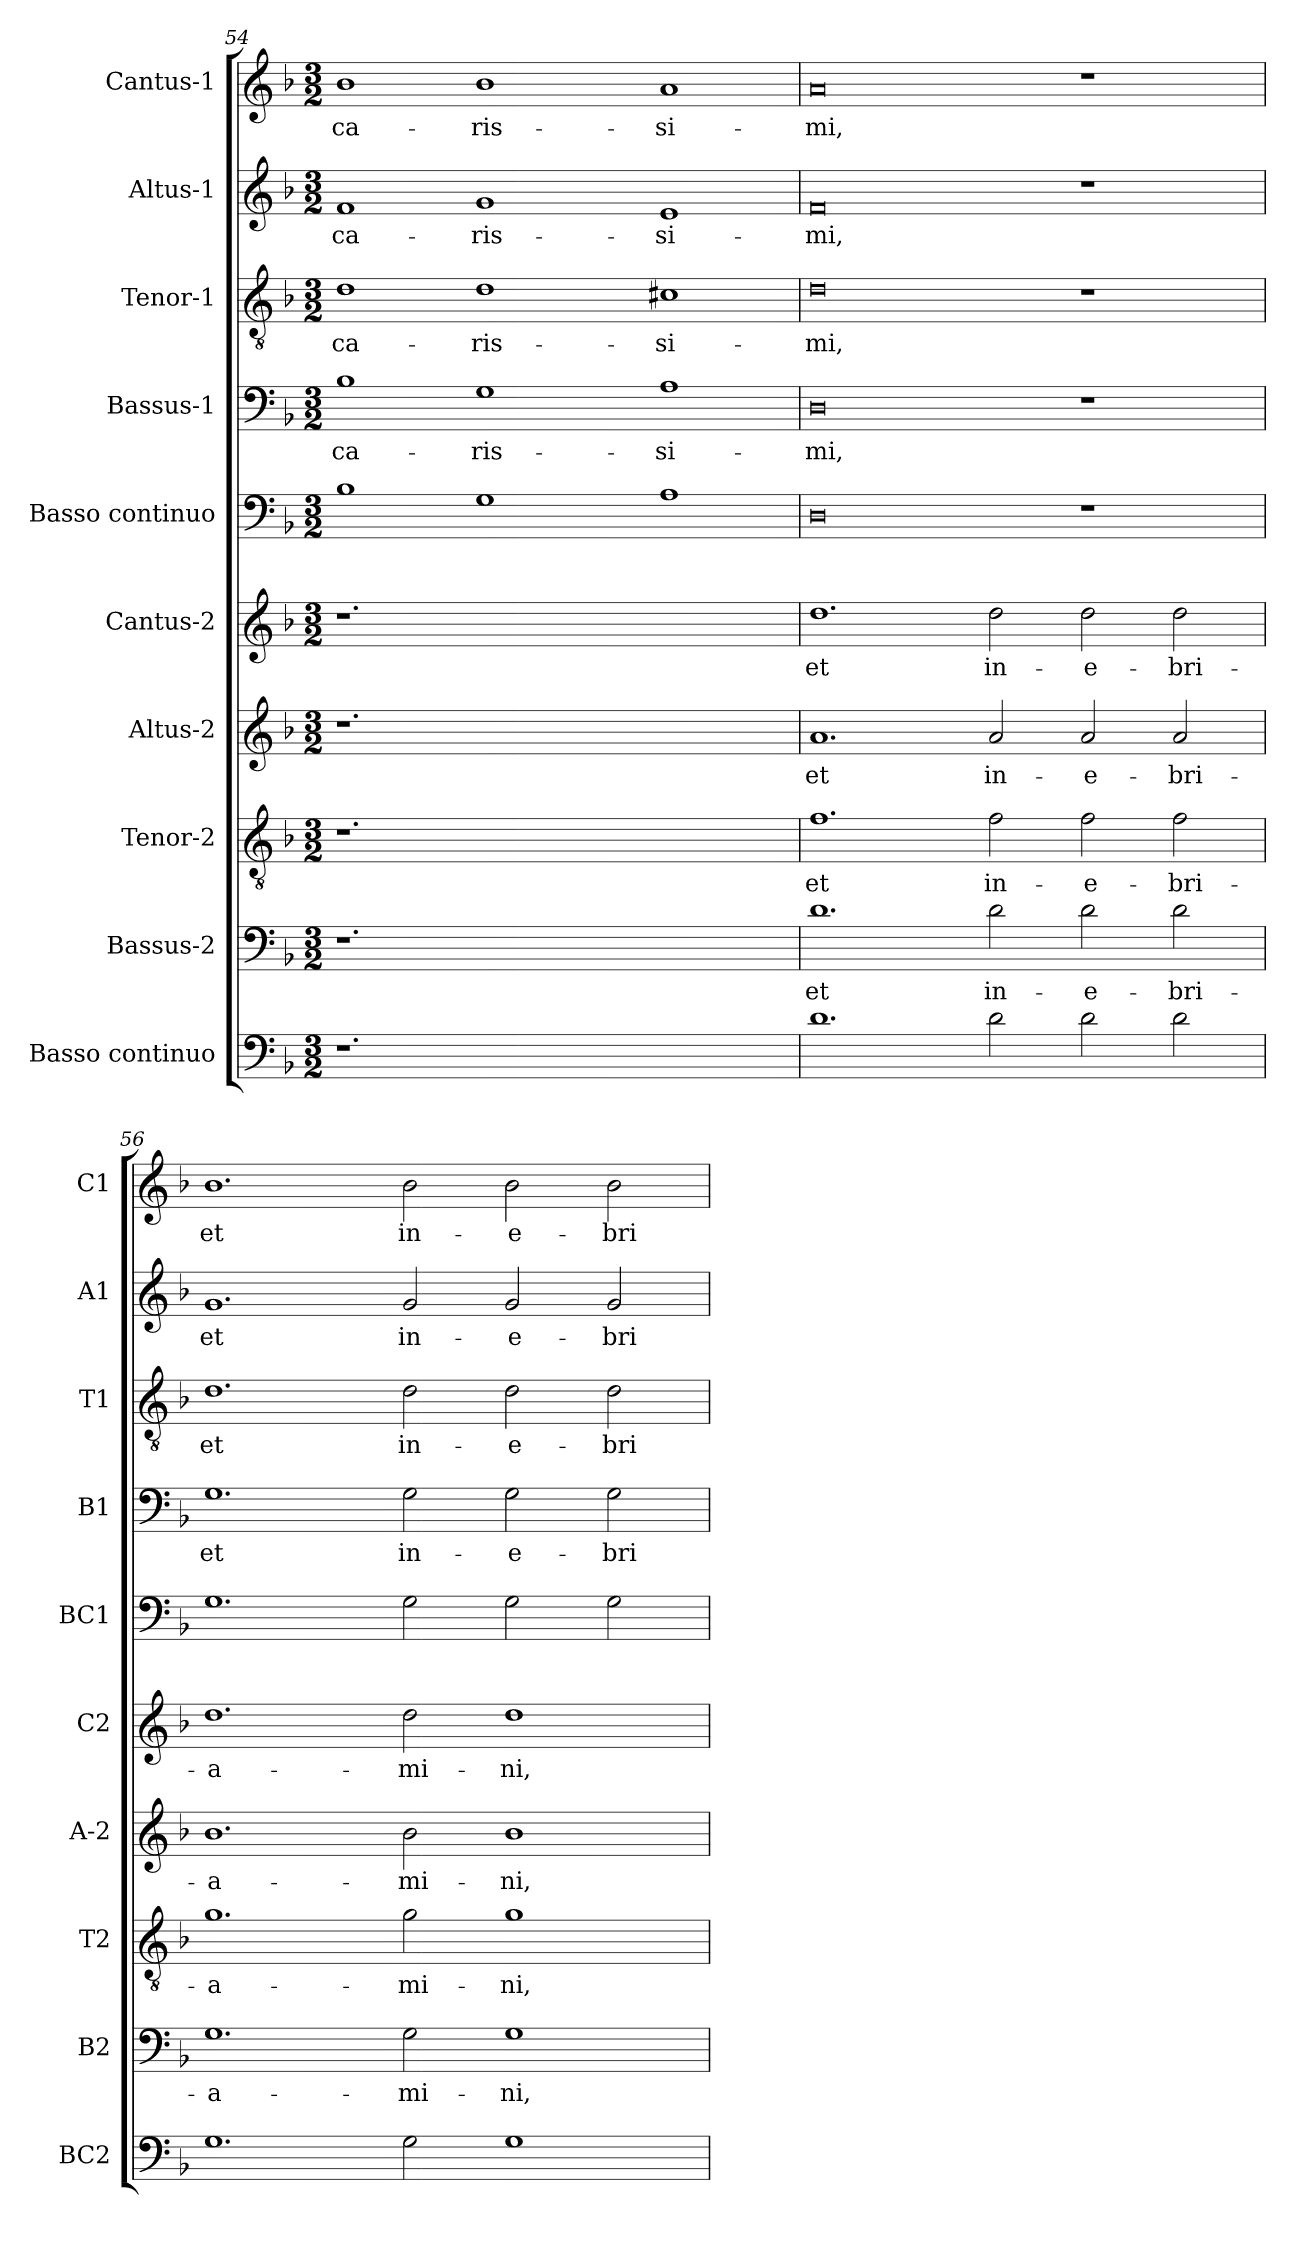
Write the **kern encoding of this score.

**kern	**kern	**text	**kern	**text	**kern	**text	**kern	**text	**kern	**kern	**text	**kern	**text	**kern	**text	**kern	**text
*part10	*part9	*part9	*part8	*part8	*part7	*part7	*part6	*part6	*part5	*part4	*part4	*part3	*part3	*part2	*part2	*part1	*part1
*staff10	*staff9	*staff9	*staff8	*staff8	*staff7	*staff7	*staff6	*staff6	*staff5	*staff4	*staff4	*staff3	*staff3	*staff2	*staff2	*staff1	*staff1
*I"Basso continuo	*I"Bassus-2	*	*I"Tenor-2	*	*I"Altus-2	*	*I"Cantus-2	*	*I"Basso continuo	*I"Bassus-1	*	*I"Tenor-1	*	*I"Altus-1	*	*I"Cantus-1	*
*I'BC2	*I'B2	*	*I'T2	*	*I'A-2	*	*I'C2	*	*I'BC1	*I'B1	*	*I'T1	*	*I'A1	*	*I'C1	*
*clefF4	*clefF4	*	*clefGv2	*	*clefG2	*	*clefG2	*	*clefF4	*clefF4	*	*clefGv2	*	*clefG2	*	*clefG2	*
*k[b-]	*k[b-]	*	*k[b-]	*	*k[b-]	*	*k[b-]	*	*k[b-]	*k[b-]	*	*k[b-]	*	*k[b-]	*	*k[b-]	*
*F:	*F:	*	*F:	*	*F:	*	*F:	*	*F:	*F:	*	*F:	*	*F:	*	*F:	*
*M3/2	*M3/2	*	*M3/2	*	*M3/2	*	*M3/2	*	*M3/2	*M3/2	*	*M3/2	*	*M3/2	*	*M3/2	*
=54	=54	=54	=54	=54	=54	=54	=54	=54	=54	=54	=54	=54	=54	=54	=54	=54	=54
!	!	!	!	!	!	!	!	!	!	!	!LO:LY:b	!	!LO:LY:b	!	!LO:LY:b	!	!LO:LY:b
1.r	1.r	.	1.r	.	1.r	.	1.r	.	1B-	1B-	ca-	1d	ca-	1f	ca-	1b-	ca-
!	!	!	!	!	!	!	!	!	!	!	!LO:LY:b	!	!LO:LY:b	!	!LO:LY:b	!	!LO:LY:b
.	.	.	.	.	.	.	.	.	1G	1G	-ris-	1d	-ris-	1g	-ris-	1b-	-ris-
1.ryy	1.ryy	.	1.ryy	.	1.ryy	.	1.ryy	.	.	.	.	.	.	.	.	.	.
!	!	!	!	!	!	!	!	!	!	!	!LO:LY:b	!	!LO:LY:b	!	!LO:LY:b	!	!LO:LY:b
.	.	.	.	.	.	.	.	.	1A	1A	-si-	1c#X	-si-	1e	-si-	1a	-si-
!!LO:PB:g=z
=55	=55	=55	=55	=55	=55	=55	=55	=55	=55	=55	=55	=55	=55	=55	=55	=55	=55
!	!	!LO:LY:b	!	!LO:LY:b	!	!LO:LY:b	!	!LO:LY:b	!	!	!LO:LY:b	!	!LO:LY:b	!	!LO:LY:b	!	!LO:LY:b
1.d	1.d	et	1.f	et	1.a	et	1.dd	et	0D	0D	-mi,	0d	-mi,	0f	-mi,	0a	-mi,
!	!	!LO:LY:b	!	!LO:LY:b	!	!LO:LY:b	!	!LO:LY:b	!	!	!	!	!	!	!	!	!
2d\	2d\	in-	2f\	in-	2a/	in-	2dd\	in-	.	.	.	.	.	.	.	.	.
!	!	!LO:LY:b	!	!LO:LY:b	!	!LO:LY:b	!	!LO:LY:b	!	!	!	!	!	!	!	!	!
2d\	2d\	-e-	2f\	-e-	2a/	-e-	2dd\	-e-	1r	1r	.	1r	.	1r	.	1r	.
!	!	!LO:LY:b	!	!LO:LY:b	!	!LO:LY:b	!	!LO:LY:b	!	!	!	!	!	!	!	!	!
2d\	2d\	-bri-	2f\	-bri-	2a/	-bri-	2dd\	-bri-	.	.	.	.	.	.	.	.	.
=56	=56	=56	=56	=56	=56	=56	=56	=56	=56	=56	=56	=56	=56	=56	=56	=56	=56
!	!	!LO:LY:b	!	!LO:LY:b	!	!LO:LY:b	!	!LO:LY:b	!	!	!LO:LY:b	!	!LO:LY:b	!	!LO:LY:b	!	!LO:LY:b
1.G	1.G	-a-	1.g	-a-	1.b-	-a-	1.dd	-a-	1.G	1.G	et	1.d	et	1.g	et	1.b-	et
!	!	!LO:LY:b	!	!LO:LY:b	!	!LO:LY:b	!	!LO:LY:b	!	!	!LO:LY:b	!	!LO:LY:b	!	!LO:LY:b	!	!LO:LY:b
2G\	2G\	-mi-	2g\	-mi-	2b-\	-mi-	2dd\	-mi-	2G\	2G\	in-	2d\	in-	2g/	in-	2b-\	in-
!	!	!LO:LY:b	!	!LO:LY:b	!	!LO:LY:b	!	!LO:LY:b	!	!	!LO:LY:b	!	!LO:LY:b	!	!LO:LY:b	!	!LO:LY:b
1G	1G	-ni,	1g	-ni,	1b-	-ni,	1dd	-ni,	2G\	2G\	-e-	2d\	-e-	2g/	-e-	2b-\	-e-
!	!	!	!	!	!	!	!	!	!	!	!LO:LY:b	!	!LO:LY:b	!	!LO:LY:b	!	!LO:LY:b
.	.	.	.	.	.	.	.	.	2G\	2G\	-bri-	2d\	-bri-	2g/	-bri-	2b-\	-bri-
=	=	=	=	=	=	=	=	=	=	=	=	=	=	=	=	=	=
*-	*-	*-	*-	*-	*-	*-	*-	*-	*-	*-	*-	*-	*-	*-	*-	*-	*-
